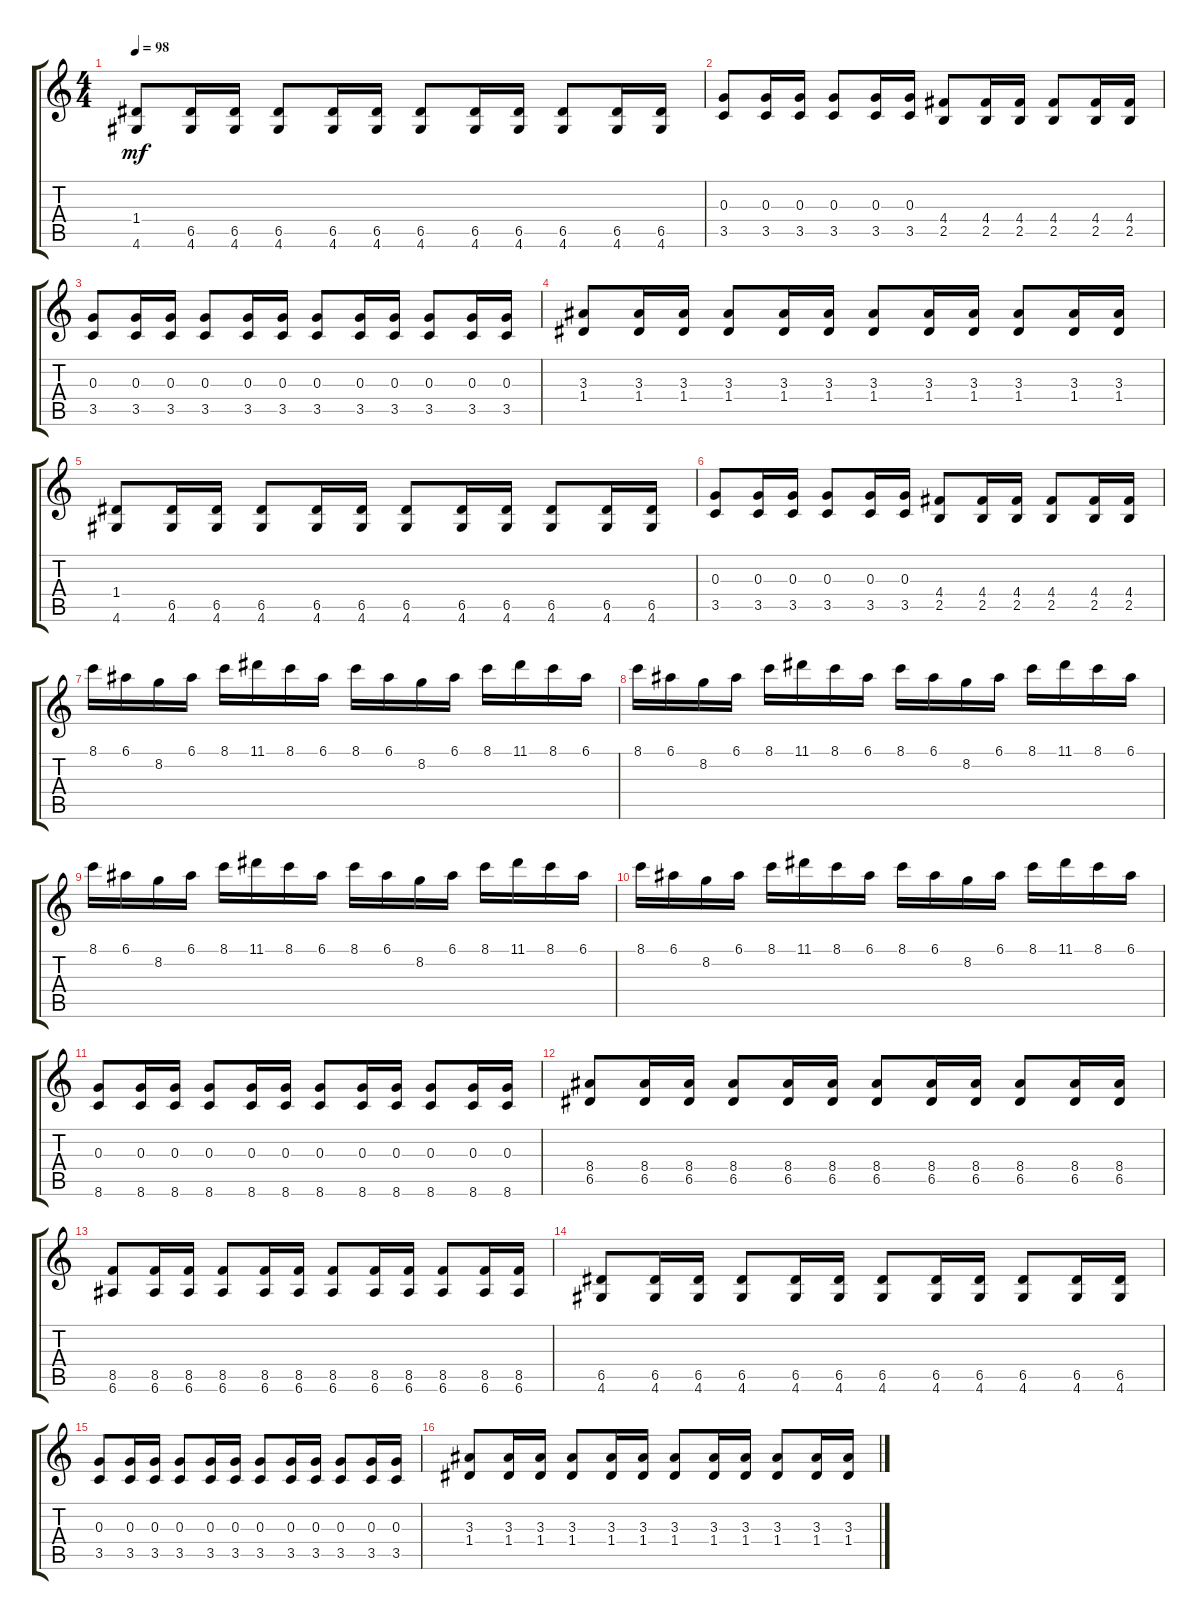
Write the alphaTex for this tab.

\track "" {instrument distortionguitar}
\staff {score tabs}
\tuning (E4 B3 G3 D3 A2 E2) {hide}
\ts (4 4)
\tempo 98
\clef g2
\ks c
(1.4 4.6).8{dy mf} (6.5 4.6).16 (6.5 4.6).16 (6.5 4.6).8 (6.5 4.6).16 (6.5 4.6).16 (6.5 4.6).8 (6.5 4.6).16 (6.5 4.6).16 (6.5 4.6).8 (6.5 4.6).16 (6.5 4.6).16 |
(0.3 3.5).8 (0.3 3.5).16 (0.3 3.5).16 (0.3 3.5).8 (0.3 3.5).16 (0.3 3.5).16 (4.4 2.5).8 (4.4 2.5).16 (4.4 2.5).16 (4.4 2.5).8 (4.4 2.5).16 (4.4 2.5).16 |
(0.3 3.5).8 (0.3 3.5).16 (0.3 3.5).16 (0.3 3.5).8 (0.3 3.5).16 (0.3 3.5).16 (0.3 3.5).8 (0.3 3.5).16 (0.3 3.5).16 (0.3 3.5).8 (0.3 3.5).16 (0.3 3.5).16 |
(3.3 1.4).8 (3.3 1.4).16 (3.3 1.4).16 (3.3 1.4).8 (3.3 1.4).16 (3.3 1.4).16 (3.3 1.4).8 (3.3 1.4).16 (3.3 1.4).16 (3.3 1.4).8 (3.3 1.4).16 (3.3 1.4).16 |
(1.4 4.6).8 (6.5 4.6).16 (6.5 4.6).16 (6.5 4.6).8 (6.5 4.6).16 (6.5 4.6).16 (6.5 4.6).8 (6.5 4.6).16 (6.5 4.6).16 (6.5 4.6).8 (6.5 4.6).16 (6.5 4.6).16 |
(0.3 3.5).8 (0.3 3.5).16 (0.3 3.5).16 (0.3 3.5).8 (0.3 3.5).16 (0.3 3.5).16 (4.4 2.5).8 (4.4 2.5).16 (4.4 2.5).16 (4.4 2.5).8 (4.4 2.5).16 (4.4 2.5).16 |
8.1.16 6.1.16 8.2.16 6.1.16 8.1.16 11.1.16 8.1.16 6.1.16 8.1.16 6.1.16 8.2.16 6.1.16 8.1.16 11.1.16 8.1.16 6.1.16 |
8.1.16 6.1.16 8.2.16 6.1.16 8.1.16 11.1.16 8.1.16 6.1.16 8.1.16 6.1.16 8.2.16 6.1.16 8.1.16 11.1.16 8.1.16 6.1.16 |
8.1.16 6.1.16 8.2.16 6.1.16 8.1.16 11.1.16 8.1.16 6.1.16 8.1.16 6.1.16 8.2.16 6.1.16 8.1.16 11.1.16 8.1.16 6.1.16 |
8.1.16 6.1.16 8.2.16 6.1.16 8.1.16 11.1.16 8.1.16 6.1.16 8.1.16 6.1.16 8.2.16 6.1.16 8.1.16 11.1.16 8.1.16 6.1.16 |
(0.3 8.6).8 (0.3 8.6).16 (0.3 8.6).16 (0.3 8.6).8 (0.3 8.6).16 (0.3 8.6).16 (0.3 8.6).8 (0.3 8.6).16 (0.3 8.6).16 (0.3 8.6).8 (0.3 8.6).16 (0.3 8.6).16 |
(8.4 6.5).8 (8.4 6.5).16 (8.4 6.5).16 (8.4 6.5).8 (8.4 6.5).16 (8.4 6.5).16 (8.4 6.5).8 (8.4 6.5).16 (8.4 6.5).16 (8.4 6.5).8 (8.4 6.5).16 (8.4 6.5).16 |
(8.5 6.6).8 (8.5 6.6).16 (8.5 6.6).16 (8.5 6.6).8 (8.5 6.6).16 (8.5 6.6).16 (8.5 6.6).8 (8.5 6.6).16 (8.5 6.6).16 (8.5 6.6).8 (8.5 6.6).16 (8.5 6.6).16 |
(6.5 4.6).8 (6.5 4.6).16 (6.5 4.6).16 (6.5 4.6).8 (6.5 4.6).16 (6.5 4.6).16 (6.5 4.6).8 (6.5 4.6).16 (6.5 4.6).16 (6.5 4.6).8 (6.5 4.6).16 (6.5 4.6).16 |
(0.3 3.5).8 (0.3 3.5).16 (0.3 3.5).16 (0.3 3.5).8 (0.3 3.5).16 (0.3 3.5).16 (0.3 3.5).8 (0.3 3.5).16 (0.3 3.5).16 (0.3 3.5).8 (0.3 3.5).16 (0.3 3.5).16 |
(3.3 1.4).8 (3.3 1.4).16 (3.3 1.4).16 (3.3 1.4).8 (3.3 1.4).16 (3.3 1.4).16 (3.3 1.4).8 (3.3 1.4).16 (3.3 1.4).16 (3.3 1.4).8 (3.3 1.4).16 (3.3 1.4).16
